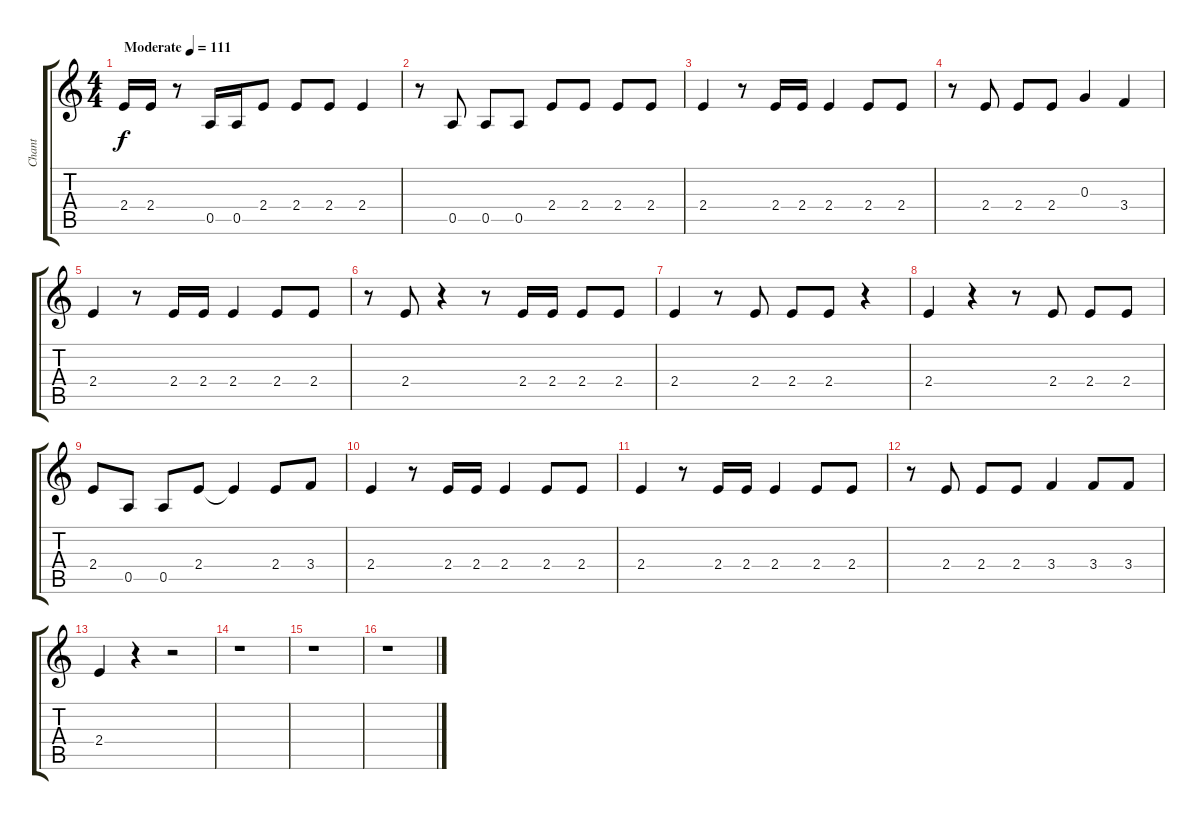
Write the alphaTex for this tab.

\track ("Chant" "Chant") {instrument acousticguitarnylon}
\staff {score tabs}
\tuning (E4 B3 G3 D3 A2 E2) {hide}
\ts (4 4)
\tempo (111 "Moderate")
\clef g2
\ks c
2.4.16{dy f instrument acousticguitarnylon} 2.4.16 r.8 0.5.16 0.5.16 2.4.8 2.4.8 2.4.8 2.4.4 |
r.8 0.5.8 0.5.8 0.5.8 2.4.8 2.4.8 2.4.8 2.4.8 |
2.4.4 r.8 2.4.16 2.4.16 2.4.4 2.4.8 2.4.8 |
r.8 2.4.8 2.4.8 2.4.8 0.3.4 3.4.4 |
2.4.4 r.8 2.4.16 2.4.16 2.4.4 2.4.8 2.4.8 |
r.8 2.4.8 r.4 r.8 2.4.16 2.4.16 2.4.8 2.4.8 |
2.4.4 r.8 2.4.8 2.4.8 2.4.8 r.4 |
2.4.4 r.4 r.8 2.4.8 2.4.8 2.4.8 |
2.4.8 0.5.8 0.5.8 2.4.8 2.4{t}.4 2.4.8 3.4.8 |
2.4.4 r.8 2.4.16 2.4.16 2.4.4 2.4.8 2.4.8 |
2.4.4 r.8 2.4.16 2.4.16 2.4.4 2.4.8 2.4.8 |
r.8 2.4.8 2.4.8 2.4.8 3.4.4 3.4.8 3.4.8 |
2.4.4 r.4 r.2 |
r.1 |
r.1 |
r.1
